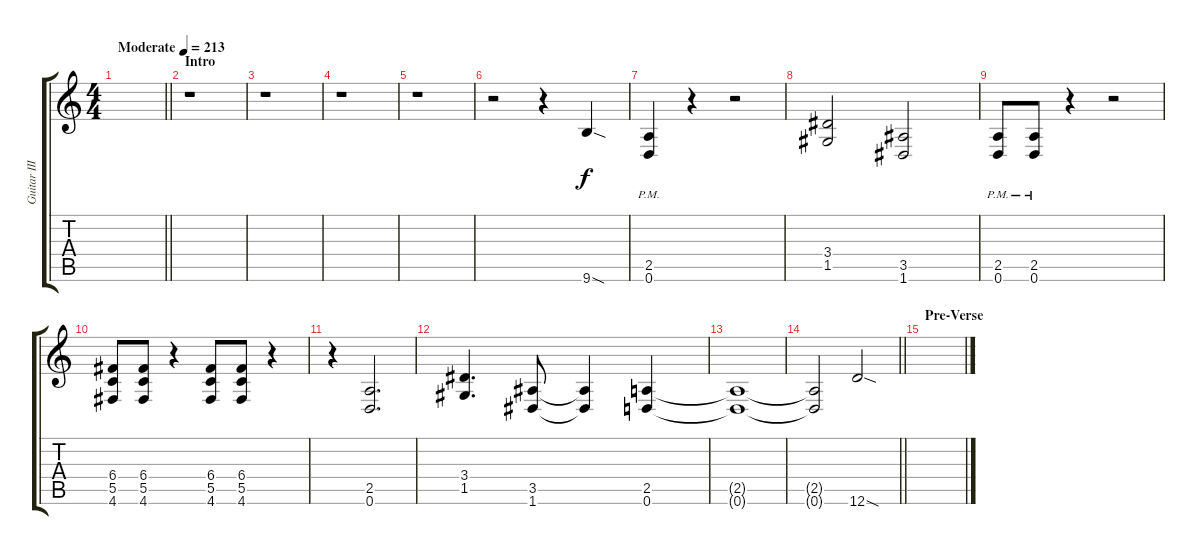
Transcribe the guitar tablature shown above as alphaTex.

\track ("Guitar III" "Guitar III") {instrument distortionguitar}
\staff {score tabs}
\tuning (D4 A3 F3 C3 G2 D2) {hide}
\ts (4 4)
\tempo (213 "Moderate")
\clef g2
\barLineRight lightlight
\ks c
|
\section ("" "Intro")
r.1 |
r.1 |
r.1 |
r.1 |
r.2 r.4 9.6{sod}.4 |
(2.5{pm} 0.6).4 r.4 r.2 |
(3.4 1.5).2 (3.5 1.6).2 |
(2.5 0.6{pm}).8 (2.5 0.6{pm}).8 r.4 r.2 |
(6.4 5.5 4.6).8 (6.4 5.5 4.6).8 r.4 (6.4 5.5 4.6).8 (6.4 5.5 4.6).8 r.4 |
r.4 (2.5 0.6).2{d} |
(3.4 1.5).4{d} (3.5 1.6).8 (3.5{t} 1.6{t}).4 (2.5 0.6).4 |
(2.5{t} 0.6{t}).1 |
\barLineRight lightlight
(2.5{t} 0.6{t}).2 12.6{sod}.2 |
\section ("" "Pre-Verse")
